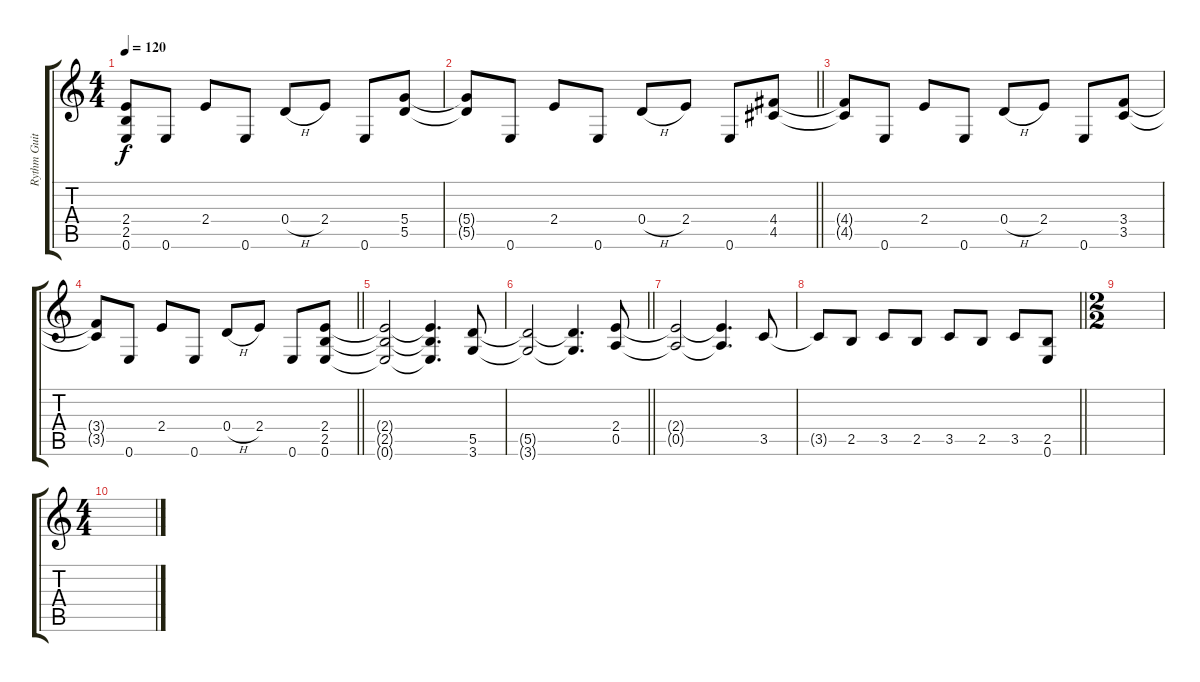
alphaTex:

\track ("Rythm Guitarist(Christopher)" "Rythm Guit") {instrument distortionguitar}
\staff {score tabs}
\tuning (E4 B3 G3 D3 A2 E2) {hide}
\ts (4 4)
\tempo 120
\clef g2
\ks c
(2.4{t} 2.5{t} 0.6{t}).8{dy f} 0.6.8 2.4.8 0.6.8 0.4{h}.8 2.4.8 0.6.8 (5.4 5.5).8 |
\barLineRight lightlight
(5.4{t} 5.5{t}).8 0.6.8 2.4.8 0.6.8 0.4{h}.8 2.4.8 0.6.8 (4.4 4.5).8 |
(4.4{t} 4.5{t}).8 0.6.8 2.4.8 0.6.8 0.4{h}.8 2.4.8 0.6.8 (3.4 3.5).8 |
\barLineRight lightlight
(3.4{t} 3.5{t}).8 0.6.8 2.4.8 0.6.8 0.4{h}.8 2.4.8 0.6.8 (2.4 2.5 0.6).8 |
(2.4{t} 2.5{t} 0.6{t}).2 (2.4{t} 2.5{t} 0.6{t}).4{d} (5.5 3.6).8 |
\barLineRight lightlight
(5.5{t} 3.6{t}).2 (5.5{t} 3.6{t}).4{d} (2.4 0.5).8 |
(2.4{t} 0.5{t}).2 (2.4{t} 0.5{t}).4{d} 3.5.8 |
\barLineRight lightlight
3.5{t}.8 2.5.8 3.5.8 2.5.8 3.5.8 2.5.8 3.5.8 (2.5 0.6).8 |
\ts (2 2)
|
\ts (4 4)
